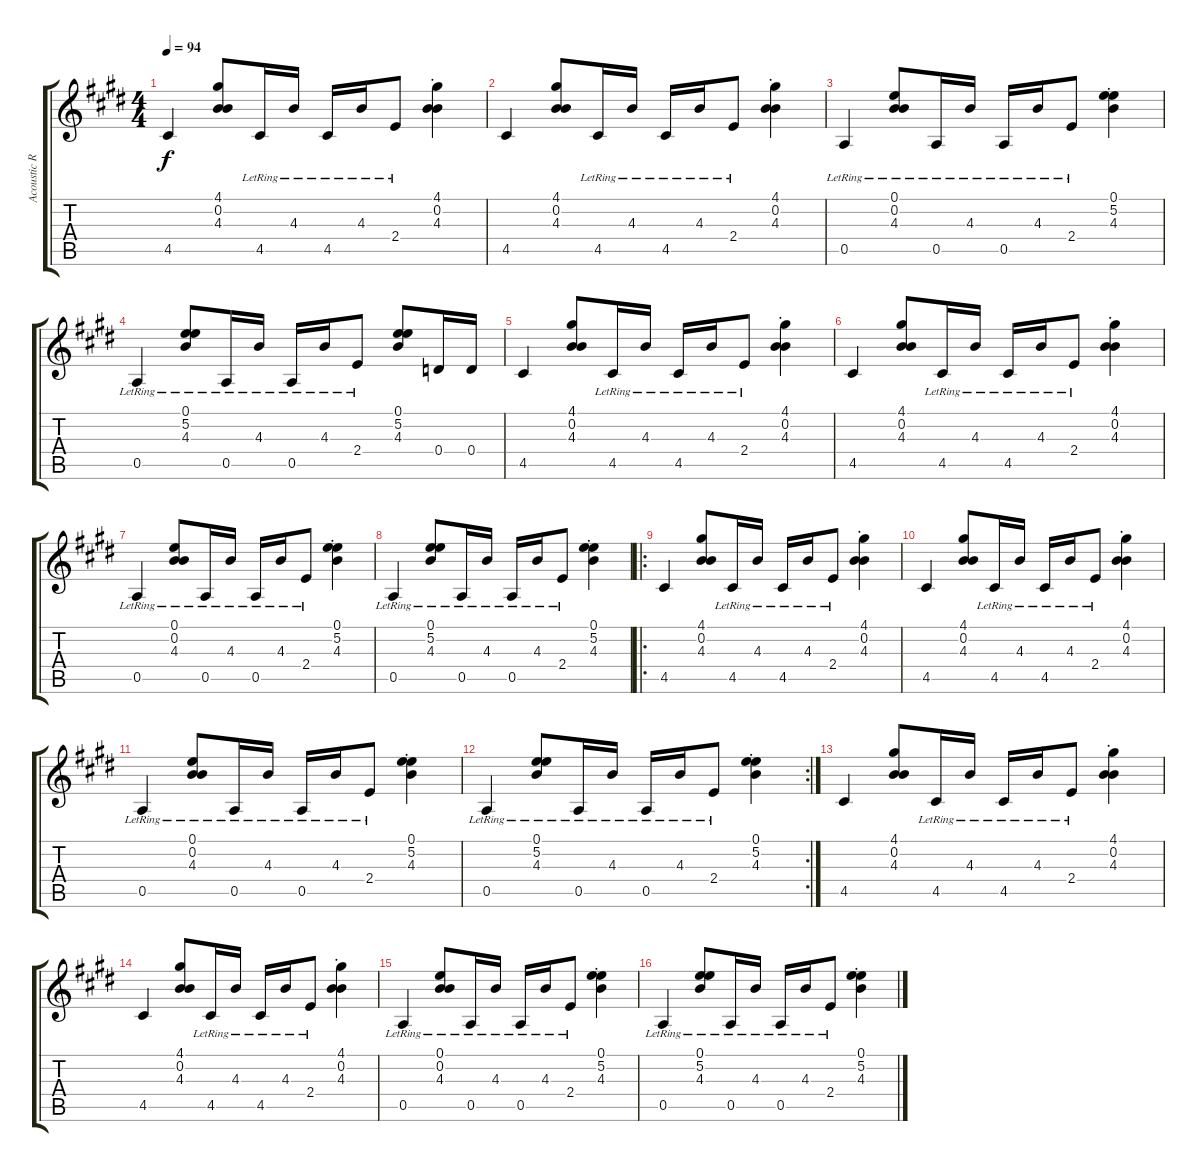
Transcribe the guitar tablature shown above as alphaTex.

\track ("Acoustic Rhythm" "Acoustic R") {instrument acousticguitarsteel}
\staff {score tabs}
\tuning (E4 B3 G3 D3 A2 E2) {hide}
\ts (4 4)
\tempo 94
\clef g2
\ks e
4.5.4{dy f instrument acousticguitarsteel} (4.1 0.2 4.3).8 4.5{lr}.16 4.3{lr}.16 4.5{lr}.16 4.3{lr}.16 2.4{lr}.8 (4.1{st} 0.2{st} 4.3{st}).4 |
\ks c#minor
4.5.4 (4.1 0.2 4.3).8 4.5{lr}.16 4.3{lr}.16 4.5{lr}.16 4.3{lr}.16 2.4{lr}.8 (4.1{st} 0.2{st} 4.3{st}).4 |
0.5{lr}.4 (0.1{lr} 0.2{lr} 4.3{lr}).8 0.5{lr}.16 4.3{lr}.16 0.5{lr}.16 4.3{lr}.16 2.4{lr}.8 (0.1{st} 5.2{st} 4.3{st}).4 |
0.5{lr}.4 (0.1{lr} 5.2{lr} 4.3{lr}).8 0.5{lr}.16 4.3{lr}.16 0.5{lr}.16 4.3{lr}.16 2.4{lr}.8 (0.1 5.2 4.3).8 0.4.16 0.4.16 |
\ks e
4.5.4 (4.1 0.2 4.3).8 4.5{lr}.16 4.3{lr}.16 4.5{lr}.16 4.3{lr}.16 2.4{lr}.8 (4.1{st} 0.2{st} 4.3{st}).4 |
\ks c#minor
4.5.4 (4.1 0.2 4.3).8 4.5{lr}.16 4.3{lr}.16 4.5{lr}.16 4.3{lr}.16 2.4{lr}.8 (4.1{st} 0.2{st} 4.3{st}).4 |
0.5{lr}.4 (0.1{lr} 0.2{lr} 4.3{lr}).8 0.5{lr}.16 4.3{lr}.16 0.5{lr}.16 4.3{lr}.16 2.4{lr}.8 (0.1{st} 5.2{st} 4.3{st}).4 |
0.5{lr}.4 (0.1{lr} 5.2{lr} 4.3{lr}).8 0.5{lr}.16 4.3{lr}.16 0.5{lr}.16 4.3{lr}.16 2.4{lr}.8 (0.1{st} 5.2{st} 4.3{st}).4 |
\ro
\ks e
4.5.4 (4.1 0.2 4.3).8 4.5{lr}.16 4.3{lr}.16 4.5{lr}.16 4.3{lr}.16 2.4{lr}.8 (4.1{st} 0.2{st} 4.3{st}).4 |
\ks c#minor
4.5.4 (4.1 0.2 4.3).8 4.5{lr}.16 4.3{lr}.16 4.5{lr}.16 4.3{lr}.16 2.4{lr}.8 (4.1{st} 0.2{st} 4.3{st}).4 |
0.5{lr}.4 (0.1{lr} 0.2{lr} 4.3{lr}).8 0.5{lr}.16 4.3{lr}.16 0.5{lr}.16 4.3{lr}.16 2.4{lr}.8 (0.1{st} 5.2{st} 4.3{st}).4 |
\rc 2
0.5{lr}.4 (0.1{lr} 5.2{lr} 4.3{lr}).8 0.5{lr}.16 4.3{lr}.16 0.5{lr}.16 4.3{lr}.16 2.4{lr}.8 (0.1{st} 5.2{st} 4.3{st}).4 |
\ks e
4.5.4 (4.1 0.2 4.3).8 4.5{lr}.16 4.3{lr}.16 4.5{lr}.16 4.3{lr}.16 2.4{lr}.8 (4.1{st} 0.2{st} 4.3{st}).4 |
\ks c#minor
4.5.4 (4.1 0.2 4.3).8 4.5{lr}.16 4.3{lr}.16 4.5{lr}.16 4.3{lr}.16 2.4{lr}.8 (4.1{st} 0.2{st} 4.3{st}).4 |
0.5{lr}.4 (0.1{lr} 0.2{lr} 4.3{lr}).8 0.5{lr}.16 4.3{lr}.16 0.5{lr}.16 4.3{lr}.16 2.4{lr}.8 (0.1{st} 5.2{st} 4.3{st}).4 |
0.5{lr}.4 (0.1{lr} 5.2{lr} 4.3{lr}).8 0.5{lr}.16 4.3{lr}.16 0.5{lr}.16 4.3{lr}.16 2.4{lr}.8 (0.1{st} 5.2{st} 4.3{st}).4
